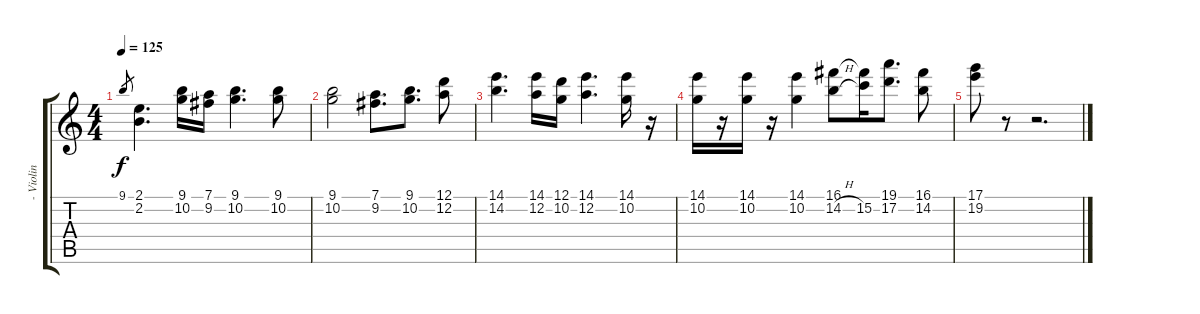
\track (" - Violin - " " - Violin ") {instrument stringensemble1}
\staff {score tabs}
\tuning (D5 A4 F4 C4 G3 C3) {hide}
\ts (4 4)
\tempo 125
\clef g2
\ks c
9.1.8{gr dy f} (2.1 2.2).4{d} (9.1 10.2).16 (7.1 9.2).16 (9.1 10.2).4{d} (9.1 10.2).8 |
(9.1 10.2).2 (7.1 9.2).8{d} (9.1 10.2).8{d} (12.1 12.2).8 |
(14.1 14.2).4{d} (14.1 12.2).16 (12.1 10.2).16 (14.1 12.2).4{d} (14.1 10.2).16 r.16 |
(14.1 10.2).16 r.16 (14.1 10.2).16 r.16 (14.1 10.2).4 (16.1 14.2{h}).8 (16.1{t} 15.2).16 (19.1 17.2).8{d} (16.1 14.2).8 |
(17.1 19.2).8 r.8 r.2{d}
